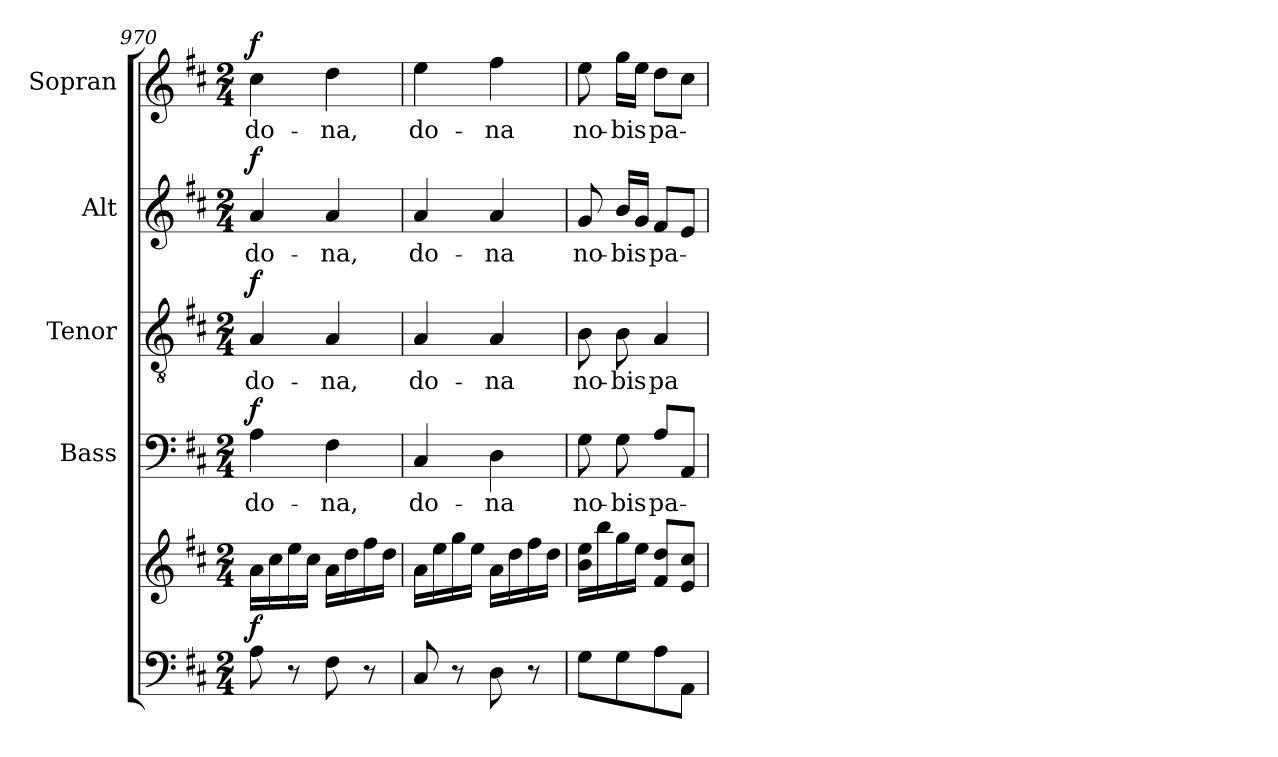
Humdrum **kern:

**kern	**kern	**dynam	**kern	**text	**dynam	**kern	**text	**dynam	**kern	**text	**dynam	**kern	**text	**dynam
*part5	*part5	*part5	*part4	*part4	*part4	*part3	*part3	*part3	*part2	*part2	*part2	*part1	*part1	*part1
*staff6	*staff5	*staff5/6	*staff4	*staff4	*staff4	*staff3	*staff3	*staff3	*staff2	*staff2	*staff2	*staff1	*staff1	*staff1
*	*	*	*I"Bass	*	*	*I"Tenor	*	*	*I"Alt	*	*	*I"Sopran	*	*
*	*	*	*I'B.	*	*	*I'T.	*	*	*I'A.	*	*	*I'S.	*	*
*clefF4	*clefG2	*	*clefF4	*	*	*clefGv2	*	*	*clefG2	*	*	*clefG2	*	*
*k[f#c#]	*k[f#c#]	*	*k[f#c#]	*	*	*k[f#c#]	*	*	*k[f#c#]	*	*	*k[f#c#]	*	*
*D:	*D:	*	*D:	*	*	*D:	*	*	*D:	*	*	*D:	*	*
*M2/4	*M2/4	*	*M2/4	*	*	*M2/4	*	*	*M2/4	*	*	*M2/4	*	*
=970	=970	=970	=970	=970	=970	=970	=970	=970	=970	=970	=970	=970	=970	=970
!	!	!LO:DY:a=2	!	!LO:LY:b	!LO:DY:a	!	!LO:LY:b	!LO:DY:a	!	!LO:LY:b	!LO:DY:a	!	!LO:LY:b	!LO:DY:a
8A\	16a\LL	f	4A\	do-	f	4A/	do-	f	4a/	do-	f	4cc#\	do-	f
.	16cc#\	.	.	.	.	.	.	.	.	.	.	.	.	.
8r	16ee\	.	.	.	.	.	.	.	.	.	.	.	.	.
.	16cc#\JJ	.	.	.	.	.	.	.	.	.	.	.	.	.
!	!	!	!	!LO:LY:b	!	!	!LO:LY:b	!	!	!LO:LY:b	!	!	!LO:LY:b	!
8F#\	16a\LL	.	4F#\	-na,	.	4A/	-na,	.	4a/	-na,	.	4dd\	-na,	.
.	16dd\	.	.	.	.	.	.	.	.	.	.	.	.	.
8r	16ff#\	.	.	.	.	.	.	.	.	.	.	.	.	.
.	16dd\JJ	.	.	.	.	.	.	.	.	.	.	.	.	.
=971	=971	=971	=971	=971	=971	=971	=971	=971	=971	=971	=971	=971	=971	=971
!	!	!	!	!LO:LY:b	!	!	!LO:LY:b	!	!	!LO:LY:b	!	!	!LO:LY:b	!
8C#/	16a\LL	.	4C#/	do-	.	4A/	do-	.	4a/	do-	.	4ee\	do-	.
.	16ee\	.	.	.	.	.	.	.	.	.	.	.	.	.
8r	16gg\	.	.	.	.	.	.	.	.	.	.	.	.	.
.	16ee\JJ	.	.	.	.	.	.	.	.	.	.	.	.	.
!	!	!	!	!LO:LY:b	!	!	!LO:LY:b	!	!	!LO:LY:b	!	!	!LO:LY:b	!
8D\	16a\LL	.	4D\	-na	.	4A/	-na	.	4a/	-na	.	4ff#\	-na	.
.	16dd\	.	.	.	.	.	.	.	.	.	.	.	.	.
8r	16ff#\	.	.	.	.	.	.	.	.	.	.	.	.	.
.	16dd\JJ	.	.	.	.	.	.	.	.	.	.	.	.	.
=972	=972	=972	=972	=972	=972	=972	=972	=972	=972	=972	=972	=972	=972	=972
!	!	!	!	!LO:LY:b	!	!	!LO:LY:b	!	!	!LO:LY:b	!	!	!LO:LY:b	!
8G\L	16b\ 16ee\LL	.	8G\	no-	.	8B\	no-	.	8g/	no-	.	8ee\	no-	.
.	16bb\	.	.	.	.	.	.	.	.	.	.	.	.	.
!	!	!	!	!LO:LY:b	!	!	!LO:LY:b	!	!	!LO:LY:b	!	!	!LO:LY:b	!
8G\	16gg\	.	8G\	-bis	.	8B\	-bis	.	16b/LL	-bis	.	16gg\LL	-bis	.
.	16ee\JJ	.	.	.	.	.	.	.	16g/JJ	.	.	16ee\JJ	.	.
!	!	!	!	!LO:LY:b	!	!	!LO:LY:b	!	!	!LO:LY:b	!	!	!LO:LY:b	!
8A\	8f#/ 8dd/L	.	8A/L	pa-	.	4A/	pa-	.	8f#/L	pa-	.	8dd\L	pa-	.
8AA\J	8e/ 8cc#/J	.	8AA/J	.	.	.	.	.	8e/J	.	.	8cc#\J	.	.
=	=	=	=	=	=	=	=	=	=	=	=	=	=	=
*-	*-	*-	*-	*-	*-	*-	*-	*-	*-	*-	*-	*-	*-	*-
